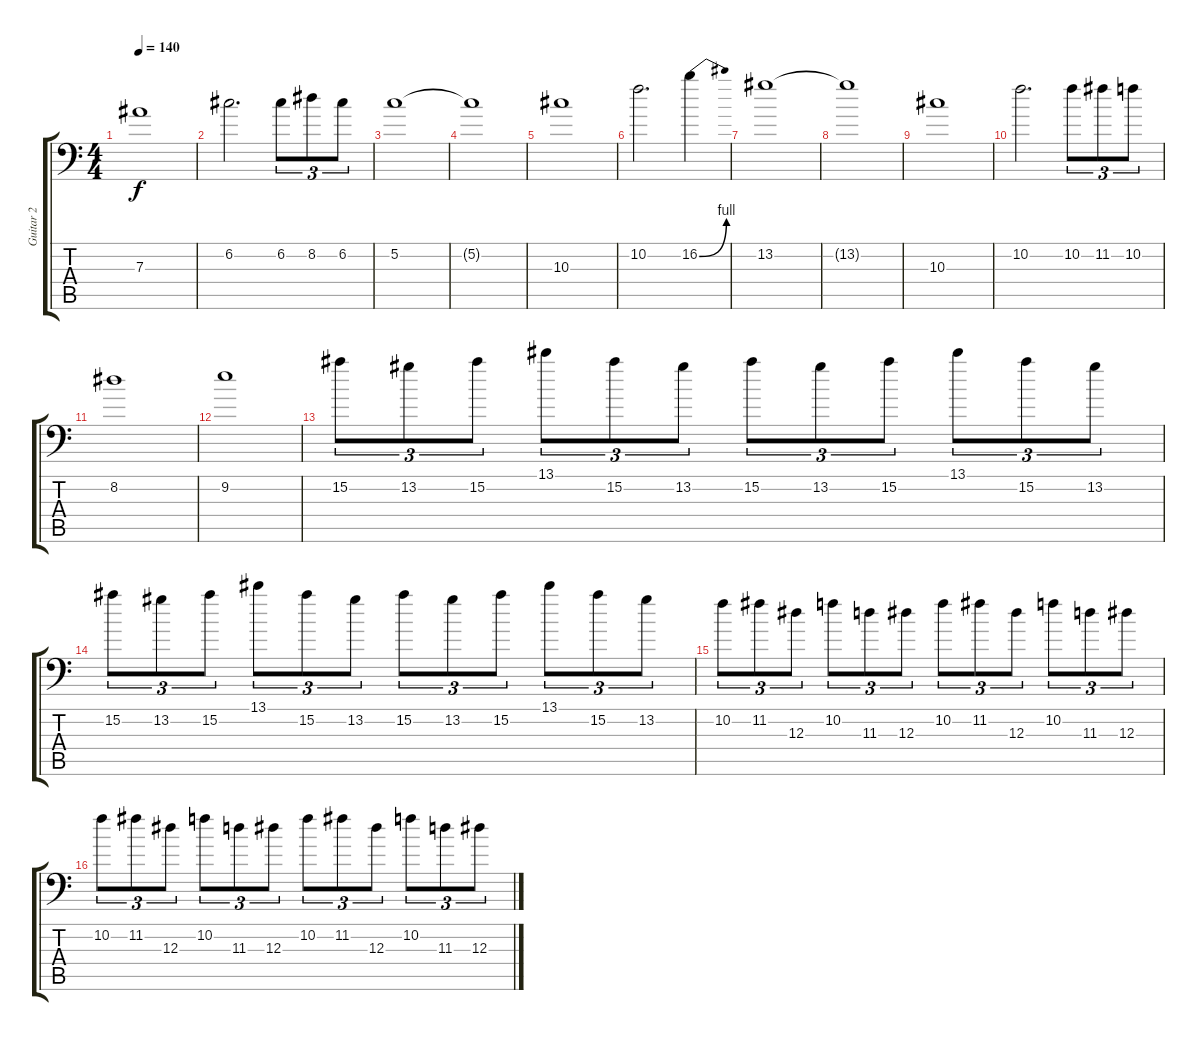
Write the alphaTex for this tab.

\track ("Guitar 2" "Guitar 2") {instrument overdrivenguitar}
\staff {score tabs}
\tuning (C4 G3 Eb3 Bb2 F2 Bb1) {hide}
\ts (4 4)
\tempo 140
\clef f4
\ks c
7.3.1{dy f} |
6.2.2{d} 6.2.8{tu (3 2)} 8.2.8{tu (3 2)} 6.2.8{tu (3 2)} |
5.2.1 |
5.2{t}.1 |
10.3.1 |
10.2.2{d} 16.2{be (bend 0 0 60 4)}.4 |
13.2.1 |
13.2{t}.1 |
10.3.1 |
10.2.2{d} 10.2.8{tu (3 2)} 11.2.8{tu (3 2)} 10.2.8{tu (3 2)} |
8.2.1 |
9.2.1 |
15.2.8{tu (3 2)} 13.2.8{tu (3 2)} 15.2.8{tu (3 2)} 13.1.8{tu (3 2)} 15.2.8{tu (3 2)} 13.2.8{tu (3 2)} 15.2.8{tu (3 2)} 13.2.8{tu (3 2)} 15.2.8{tu (3 2)} 13.1.8{tu (3 2)} 15.2.8{tu (3 2)} 13.2.8{tu (3 2)} |
15.2.8{tu (3 2)} 13.2.8{tu (3 2)} 15.2.8{tu (3 2)} 13.1.8{tu (3 2)} 15.2.8{tu (3 2)} 13.2.8{tu (3 2)} 15.2.8{tu (3 2)} 13.2.8{tu (3 2)} 15.2.8{tu (3 2)} 13.1.8{tu (3 2)} 15.2.8{tu (3 2)} 13.2.8{tu (3 2)} |
10.2.8{tu (3 2)} 11.2.8{tu (3 2)} 12.3.8{tu (3 2)} 10.2.8{tu (3 2)} 11.3.8{tu (3 2)} 12.3.8{tu (3 2)} 10.2.8{tu (3 2)} 11.2.8{tu (3 2)} 12.3.8{tu (3 2)} 10.2.8{tu (3 2)} 11.3.8{tu (3 2)} 12.3.8{tu (3 2)} |
10.2.8{tu (3 2)} 11.2.8{tu (3 2)} 12.3.8{tu (3 2)} 10.2.8{tu (3 2)} 11.3.8{tu (3 2)} 12.3.8{tu (3 2)} 10.2.8{tu (3 2)} 11.2.8{tu (3 2)} 12.3.8{tu (3 2)} 10.2.8{tu (3 2)} 11.3.8{tu (3 2)} 12.3.8{tu (3 2)}
